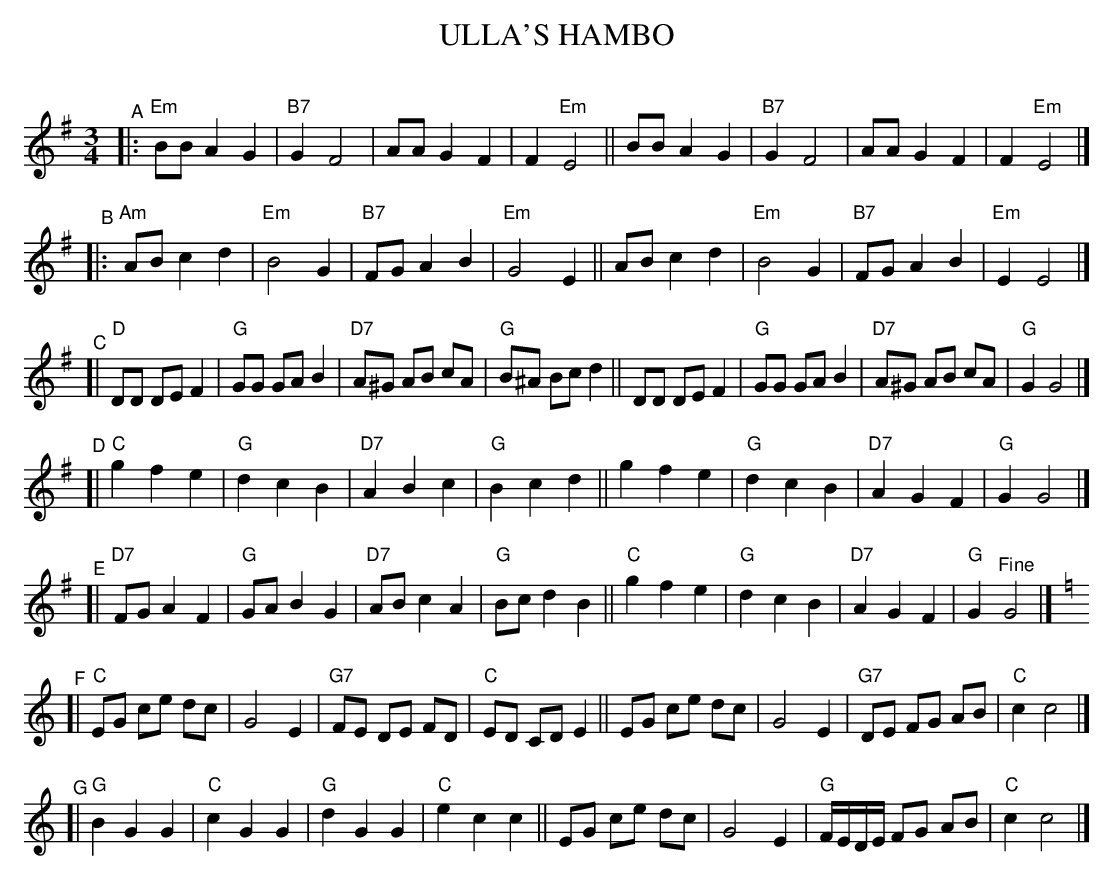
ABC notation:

X:1
T: ULLA'S HAMBO
C: % Viola Turpeinen
M: 3/4
L: 1/8
K: Em
"^A"|:\
"Em"BB A2 G2 | "B7"G2 F4 | AA G2 F2 | F2 "Em"E4 ||\
    BB A2 G2 | "B7"G2 F4 | AA G2 F2 | F2 "Em"E4 |]
"^B"|:\
"Am"AB c2 d2 | "Em"B4 G2 | "B7"FG A2 B2 | "Em"G4 E2 ||\
    AB c2 d2 | "Em"B4 G2 | "B7"FG A2 B2 | "Em"E2 E4 |]
[K:G]"^C"[|\
"D"DD DE F2 | "G"GG GA B2 | "D7"A^G AB cA | "G"B^A Bc d2 ||\
   DD DE F2 | "G"GG GA B2 | "D7"A^G AB cA | "G"G2 G4 |]
"^D"[|\
"C"g2 f2 e2 | "G"d2 c2 B2 | "D7"A2 B2 c2 | "G"B2 c2 d2 ||\
   g2 f2 e2 | "G"d2 c2 B2 | "D7"A2 G2 F2 | "G"G2 G4 |]
"^E"[|\
"D7"FG A2 F2 | "G"GA B2 G2 | "D7"AB c2 A2 | "G"Bc d2 B2 ||\
 "C"g2 f2 e2 | "G"d2 c2 B2 | "D7"A2 G2 F2 | "G"G2 "^Fine"G4 |][K:=f]
 [K:C]"^F"[|\
 "C"EG ce dc | G4 E2 | "G7"FE DE FD | "C"ED CD E2 ||\
    EG ce dc | G4 E2 | "G7"DE FG AB | "C"c2 c4 |]
 "^G"[|\
 "G"B2 G2  G2 | "C"c2 G2 G2 | "G"d2 G2 G2 | "C"e2 c2 c2 ||\
    EG ce dc | G4 E2 | "G"F/E/D/E/ FG AB | "C"c2 c4 |]
